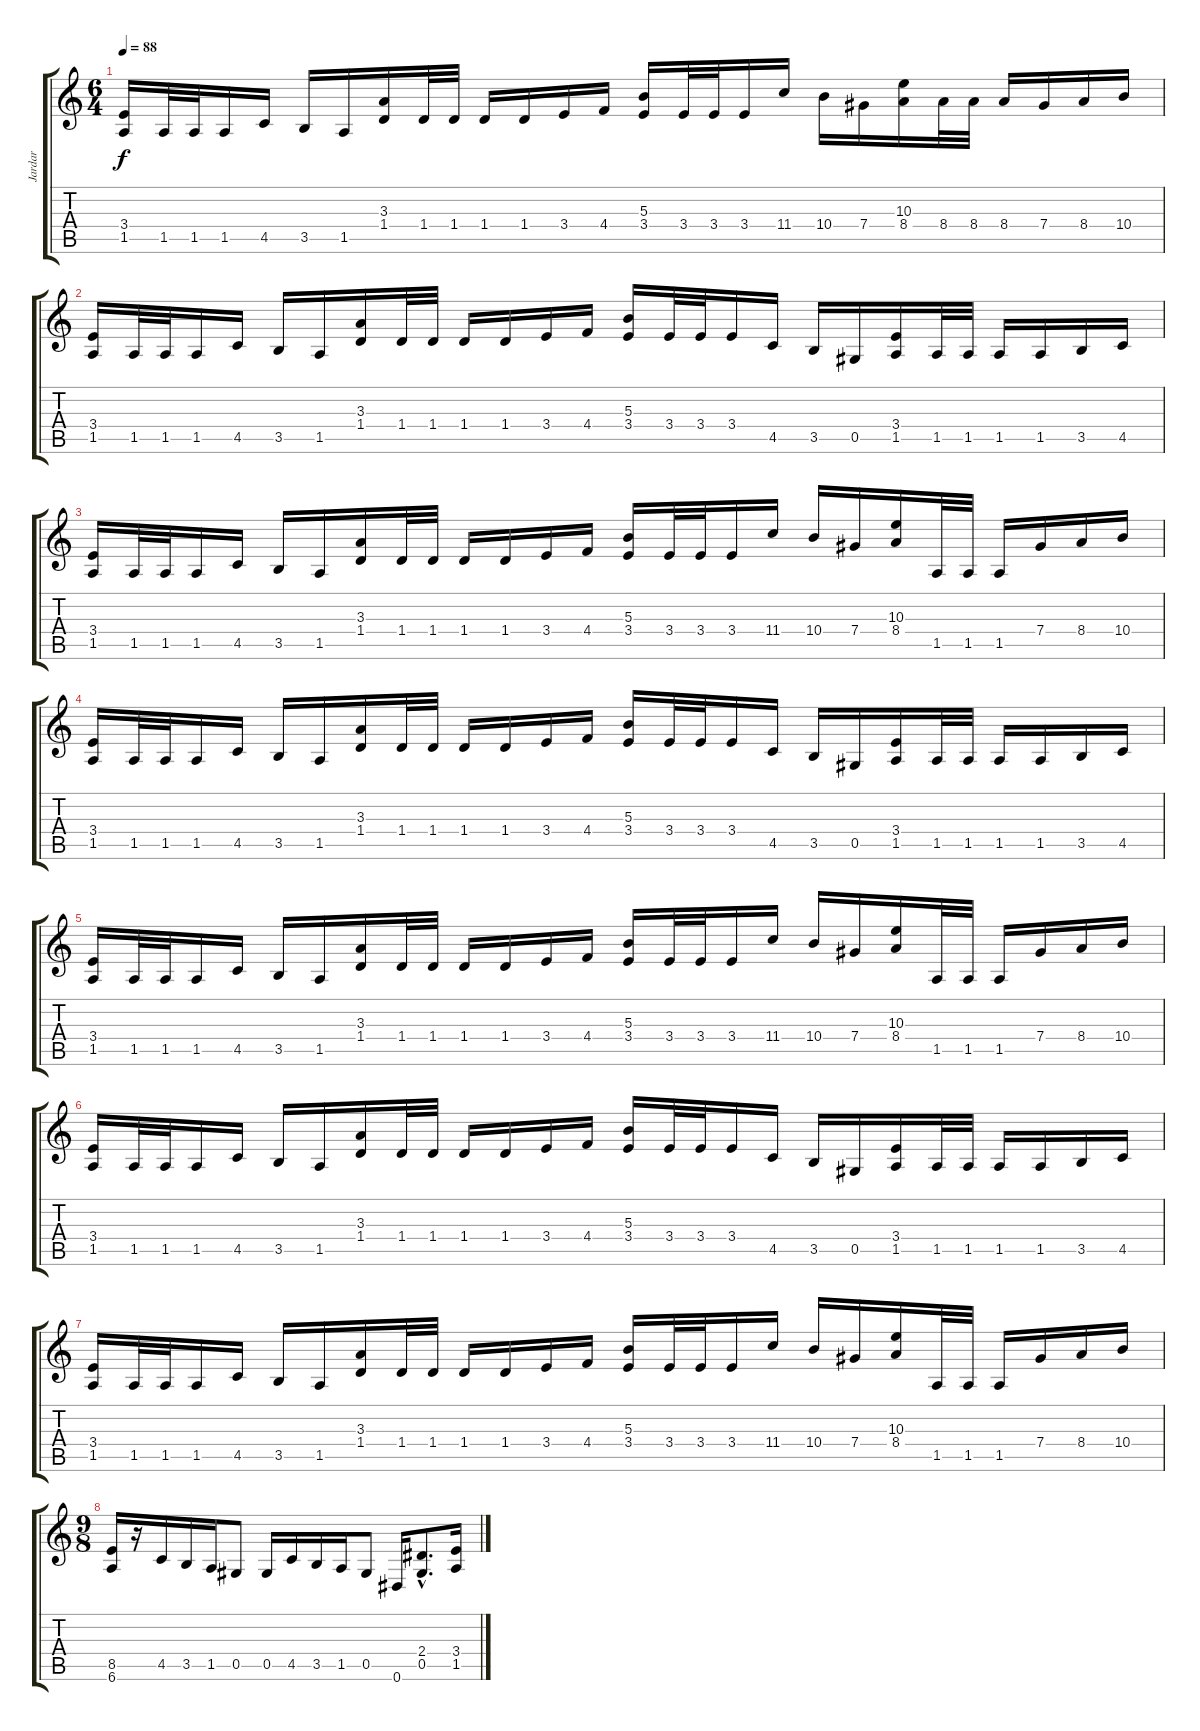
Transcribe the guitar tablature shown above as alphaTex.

\track ("Jardar" "Jardar") {instrument distortionguitar}
\staff {score tabs}
\tuning (Eb4 Bb3 Gb3 Db3 Ab2 Eb2) {hide}
\ts (6 4)
\tempo 88
\clef g2
\ks c
(3.4 1.5).16{dy f} 1.5.32 1.5.32 1.5.16 4.5.16 3.5.16 1.5.16 (3.3 1.4).16 1.4.32 1.4.32 1.4.16 1.4.16 3.4.16 4.4.16 (5.3 3.4).16 3.4.32 3.4.32 3.4.16 11.4.16 10.4.16 7.4.16 (10.3 8.4).16 8.4.32 8.4.32 8.4.16 7.4.16 8.4.16 10.4.16 |
(3.4 1.5).16 1.5.32 1.5.32 1.5.16 4.5.16 3.5.16 1.5.16 (3.3 1.4).16 1.4.32 1.4.32 1.4.16 1.4.16 3.4.16 4.4.16 (5.3 3.4).16 3.4.32 3.4.32 3.4.16 4.5.16 3.5.16 0.5.16 (3.4 1.5).16 1.5.32 1.5.32 1.5.16 1.5.16 3.5.16 4.5.16 |
(3.4 1.5).16 1.5.32 1.5.32 1.5.16 4.5.16 3.5.16 1.5.16 (3.3 1.4).16 1.4.32 1.4.32 1.4.16 1.4.16 3.4.16 4.4.16 (5.3 3.4).16 3.4.32 3.4.32 3.4.16 11.4.16 10.4.16 7.4.16 (10.3 8.4).16 1.5.32 1.5.32 1.5.16 7.4.16 8.4.16 10.4.16 |
(3.4 1.5).16 1.5.32 1.5.32 1.5.16 4.5.16 3.5.16 1.5.16 (3.3 1.4).16 1.4.32 1.4.32 1.4.16 1.4.16 3.4.16 4.4.16 (5.3 3.4).16 3.4.32 3.4.32 3.4.16 4.5.16 3.5.16 0.5.16 (3.4 1.5).16 1.5.32 1.5.32 1.5.16 1.5.16 3.5.16 4.5.16 |
(3.4 1.5).16 1.5.32 1.5.32 1.5.16 4.5.16 3.5.16 1.5.16 (3.3 1.4).16 1.4.32 1.4.32 1.4.16 1.4.16 3.4.16 4.4.16 (5.3 3.4).16 3.4.32 3.4.32 3.4.16 11.4.16 10.4.16 7.4.16 (10.3 8.4).16 1.5.32 1.5.32 1.5.16 7.4.16 8.4.16 10.4.16 |
(3.4 1.5).16 1.5.32 1.5.32 1.5.16 4.5.16 3.5.16 1.5.16 (3.3 1.4).16 1.4.32 1.4.32 1.4.16 1.4.16 3.4.16 4.4.16 (5.3 3.4).16 3.4.32 3.4.32 3.4.16 4.5.16 3.5.16 0.5.16 (3.4 1.5).16 1.5.32 1.5.32 1.5.16 1.5.16 3.5.16 4.5.16 |
(3.4 1.5).16 1.5.32 1.5.32 1.5.16 4.5.16 3.5.16 1.5.16 (3.3 1.4).16 1.4.32 1.4.32 1.4.16 1.4.16 3.4.16 4.4.16 (5.3 3.4).16 3.4.32 3.4.32 3.4.16 11.4.16 10.4.16 7.4.16 (10.3 8.4).16 1.5.32 1.5.32 1.5.16 7.4.16 8.4.16 10.4.16 |
\ts (9 8)
(8.5 6.6).16 r.16 4.5.16 3.5.16 1.5.16 0.5.8 0.5.16 4.5.16 3.5.16 1.5.16 0.5.8 0.6.16 (2.4{hac} 0.5{hac}).8{d} (3.4 1.5).16
